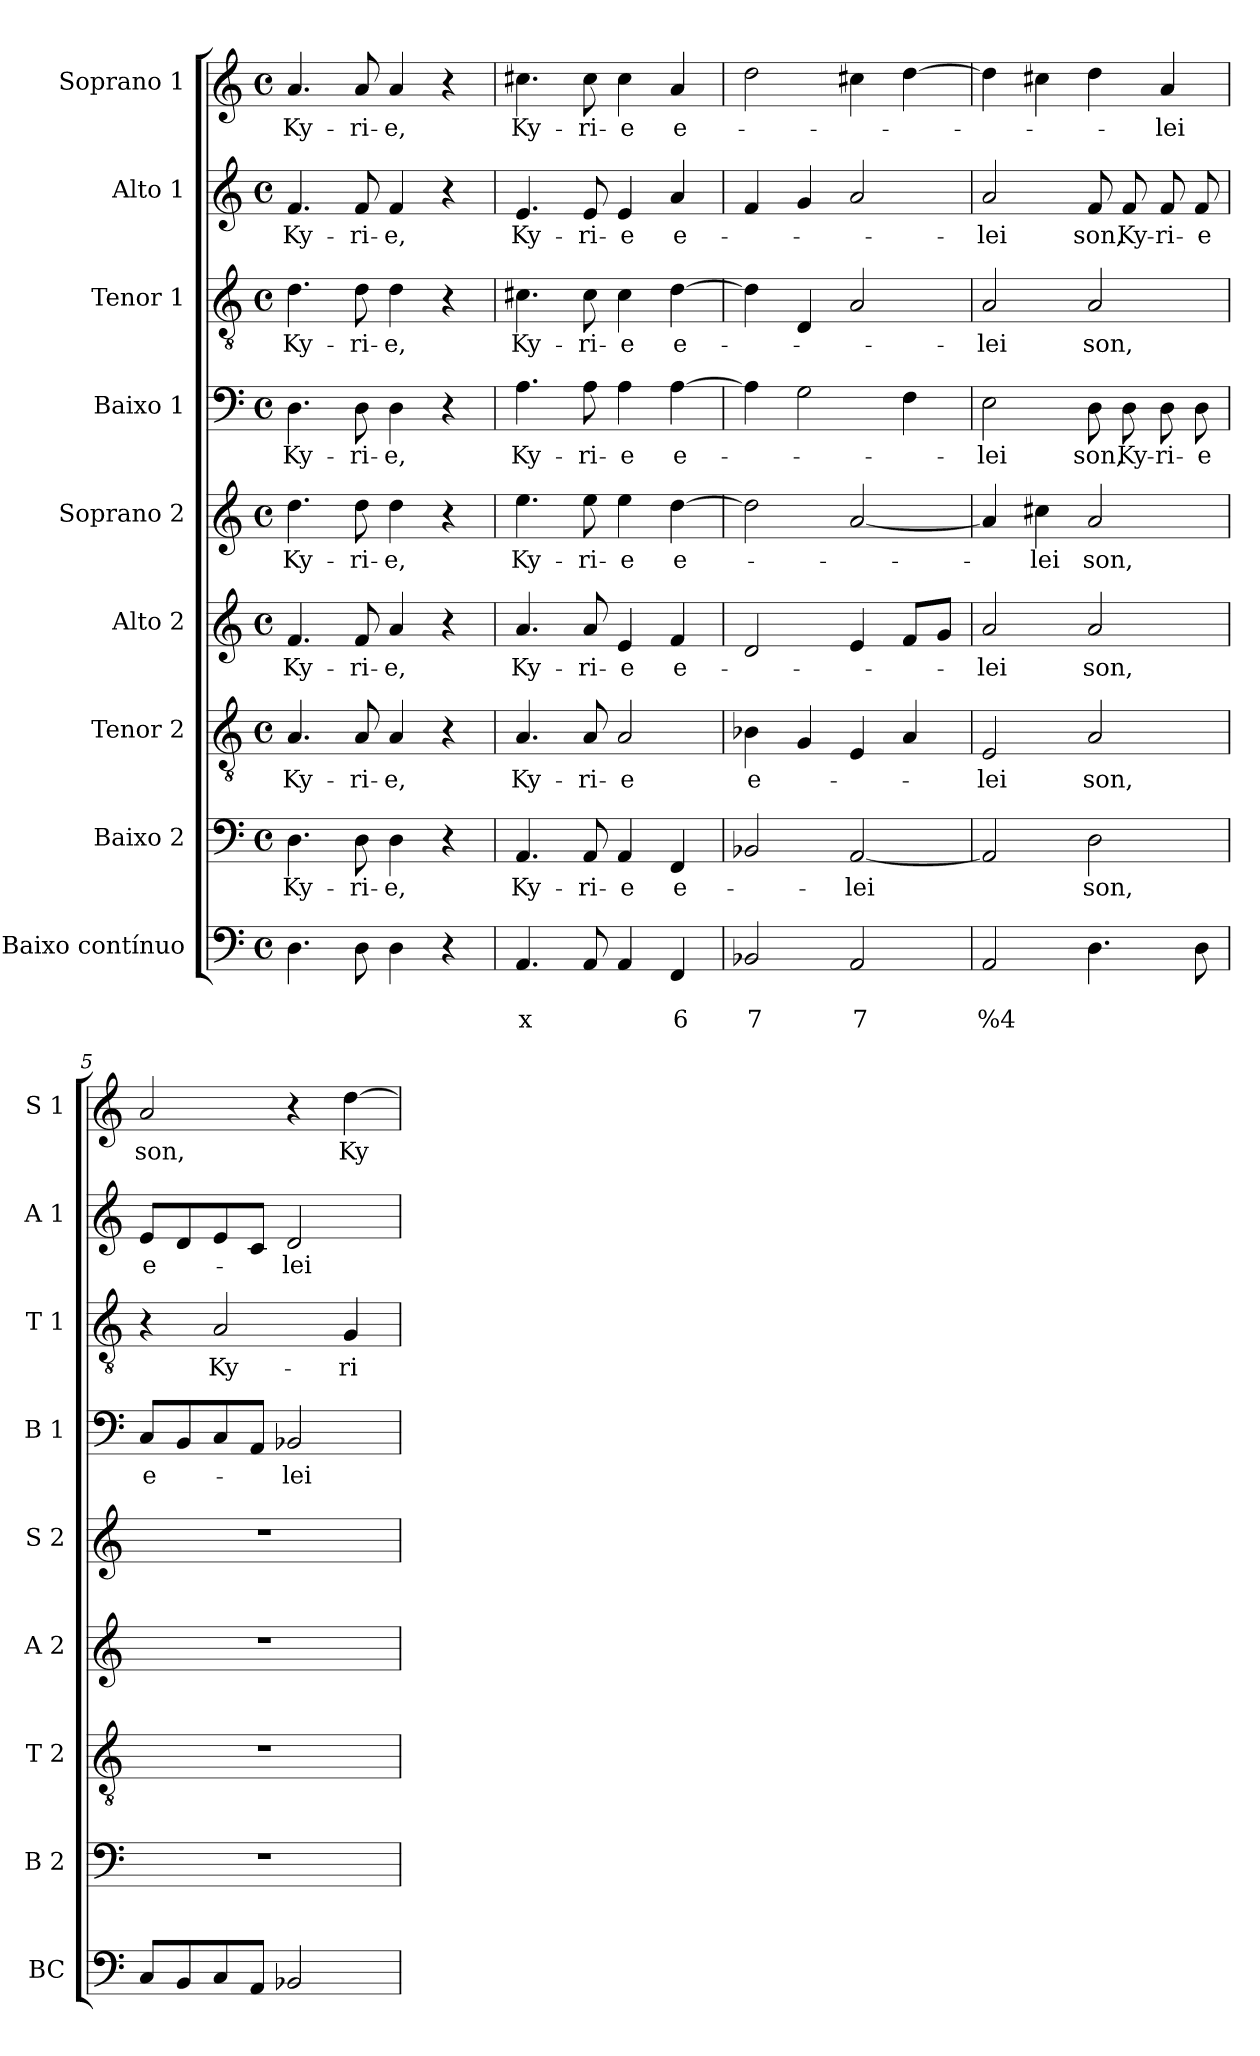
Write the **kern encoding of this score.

**kern	**text	**text	**kern	**text	**kern	**text	**kern	**text	**kern	**text	**kern	**text	**kern	**text	**kern	**text	**kern	**text
*part9	*part9	*part9	*part8	*part8	*part7	*part7	*part6	*part6	*part5	*part5	*part4	*part4	*part3	*part3	*part2	*part2	*part1	*part1
*staff9	*staff9	*staff9	*staff8	*staff8	*staff7	*staff7	*staff6	*staff6	*staff5	*staff5	*staff4	*staff4	*staff3	*staff3	*staff2	*staff2	*staff1	*staff1
*I"Baixo contínuo	*	*	*I"Baixo 2	*	*I"Tenor 2	*	*I"Alto 2	*	*I"Soprano 2	*	*I"Baixo 1	*	*I"Tenor 1	*	*I"Alto 1	*	*I"Soprano 1	*
*I'BC	*	*	*I'B 2	*	*I'T 2	*	*I'A 2	*	*I'S 2	*	*I'B 1	*	*I'T 1	*	*I'A 1	*	*I'S 1	*
*clefF4	*	*	*clefF4	*	*clefGv2	*	*clefG2	*	*clefG2	*	*clefF4	*	*clefGv2	*	*clefG2	*	*clefG2	*
*k[]	*	*	*k[]	*	*k[]	*	*k[]	*	*k[]	*	*k[]	*	*k[]	*	*k[]	*	*k[]	*
*C:	*	*	*C:	*	*C:	*	*C:	*	*C:	*	*C:	*	*C:	*	*C:	*	*C:	*
*M4/4	*	*	*M4/4	*	*M4/4	*	*M4/4	*	*M4/4	*	*M4/4	*	*M4/4	*	*M4/4	*	*M4/4	*
*met(c)	*	*	*met(c)	*	*met(c)	*	*met(c)	*	*met(c)	*	*met(c)	*	*met(c)	*	*met(c)	*	*met(c)	*
=1	=1	=1	=1	=1	=1	=1	=1	=1	=1	=1	=1	=1	=1	=1	=1	=1	=1	=1
!	!	!	!	!LO:LY:b	!	!LO:LY:b	!	!LO:LY:b	!	!LO:LY:b	!	!LO:LY:b	!	!LO:LY:b	!	!LO:LY:b	!	!LO:LY:b
4.D\	.	.	4.D\	Ky-	4.A/	Ky-	4.f/	Ky-	4.dd\	Ky-	4.D\	Ky-	4.d\	Ky-	4.f/	Ky-	4.a/	Ky-
!	!	!	!	!LO:LY:b	!	!LO:LY:b	!	!LO:LY:b	!	!LO:LY:b	!	!LO:LY:b	!	!LO:LY:b	!	!LO:LY:b	!	!LO:LY:b
8D\	.	.	8D\	-ri-	8A/	-ri-	8f/	-ri-	8dd\	-ri-	8D\	-ri-	8d\	-ri-	8f/	-ri-	8a/	-ri-
!	!	!	!	!LO:LY:b	!	!LO:LY:b	!	!LO:LY:b	!	!LO:LY:b	!	!LO:LY:b	!	!LO:LY:b	!	!LO:LY:b	!	!LO:LY:b
4D\	.	.	4D\	-e,	4A/	-e,	4a/	-e,	4dd\	-e,	4D\	-e,	4d\	-e,	4f/	-e,	4a/	-e,
4r	.	.	4r	.	4r	.	4r	.	4r	.	4r	.	4r	.	4r	.	4r	.
=2	=2	=2	=2	=2	=2	=2	=2	=2	=2	=2	=2	=2	=2	=2	=2	=2	=2	=2
!	!	!LO:LY:b	!	!LO:LY:b	!	!LO:LY:b	!	!LO:LY:b	!	!LO:LY:b	!	!LO:LY:b	!	!LO:LY:b	!	!LO:LY:b	!	!LO:LY:b
4.AA/	.	x	4.AA/	Ky-	4.A/	Ky-	4.a/	Ky-	4.ee\	Ky-	4.A\	Ky-	4.c#X\	Ky-	4.e/	Ky-	4.cc#X\	Ky-
!	!	!	!	!LO:LY:b	!	!LO:LY:b	!	!LO:LY:b	!	!LO:LY:b	!	!LO:LY:b	!	!LO:LY:b	!	!LO:LY:b	!	!LO:LY:b
8AA/	.	.	8AA/	-ri-	8A/	-ri-	8a/	-ri-	8ee\	-ri-	8A\	-ri-	8c#\	-ri-	8e/	-ri-	8cc#\	-ri-
!	!	!	!	!LO:LY:b	!	!LO:LY:b	!	!LO:LY:b	!	!LO:LY:b	!	!LO:LY:b	!	!LO:LY:b	!	!LO:LY:b	!	!LO:LY:b
4AA/	.	.	4AA/	-e	2A/	-e	4e/	-e	4ee\	-e	4A\	-e	4c#\	-e	4e/	-e	4cc#\	-e
!	!	!LO:LY:b	!	!LO:LY:b	!	!	!	!LO:LY:b	!	!LO:LY:b	!	!LO:LY:b	!	!LO:LY:b	!	!LO:LY:b	!	!LO:LY:b
4FF/	.	6	4FF/	e-	.	.	4f/	e-	[4dd\	e-	[4A\	e-	[4d\	e-	4a/	e-	4a/	e-
=3	=3	=3	=3	=3	=3	=3	=3	=3	=3	=3	=3	=3	=3	=3	=3	=3	=3	=3
!	!	!LO:LY:b	!	!	!	!LO:LY:b	!	!	!	!	!	!	!	!	!	!	!	!
*^	*	*	*	*	*	*	*	*	*	*	*	*	*	*	*	*	*	*
2BB-X/	4ryy	.	7	2BB-X/	.	4B-X\	e-	2d/	.	2dd\]	.	4A\]	.	4d\]	.	4f/	.	2dd\	.
.	4ryy	.	.	.	.	4G/	.	.	.	.	.	2G\	.	4D/	.	4g/	.	.	.
!	!	!	!LO:LY:b	!	!LO:LY:b	!	!	!	!	!	!	!	!	!	!	!	!	!	!
2AA/	4ryy	.	7	[2AA/	-lei	4E/	.	4e/	.	[2a/	.	.	.	2A/	.	2a/	.	4cc#X\	.
.	4ryy	.	.	.	.	4A/	.	8f/L	.	.	.	4F\	.	.	.	.	.	[4dd\	.
.	.	.	.	.	.	.	.	8g/J	.	.	.	.	.	.	.	.	.	.	.
=4	=4	=4	=4	=4	=4	=4	=4	=4	=4	=4	=4	=4	=4	=4	=4	=4	=4	=4	=4
!	!	!	!LO:LY:b	!	!	!	!LO:LY:b	!	!LO:LY:b	!	!	!	!LO:LY:b	!	!LO:LY:b	!	!LO:LY:b	!	!
2AA/	4ryy	.	%4	2AA/]	.	2E/	-lei	2a/	-lei	4a/]	.	2E\	-lei	2A/	-lei	2a/	-lei	4dd\]	.
!	!	!	!	!	!	!	!	!	!	!	!LO:LY:b	!	!	!	!	!	!	!	!
.	2.ryy	.	.	.	.	.	.	.	.	4cc#X\	-lei	.	.	.	.	.	.	4cc#X\	.
!	!	!	!	!	!LO:LY:b	!	!LO:LY:b	!	!LO:LY:b	!	!LO:LY:b	!	!LO:LY:b	!	!LO:LY:b	!	!LO:LY:b	!	!
4.D\	.	.	.	2D\	son,	2A/	son,	2a/	son,	2a/	son,	8D\	son,	2A/	son,	8f/	son,	4dd\	.
!	!	!	!	!	!	!	!	!	!	!	!	!	!LO:LY:b	!	!	!	!LO:LY:b	!	!
.	.	.	.	.	.	.	.	.	.	.	.	8D\	Ky-	.	.	8f/	Ky-	.	.
!	!	!	!	!	!	!	!	!	!	!	!	!	!LO:LY:b	!	!	!	!LO:LY:b	!	!LO:LY:b
.	.	.	.	.	.	.	.	.	.	.	.	8D\	-ri-	.	.	8f/	-ri-	4a/	-lei
!	!	!	!	!	!	!	!	!	!	!	!	!	!LO:LY:b	!	!	!	!LO:LY:b	!	!
8D\	.	.	.	.	.	.	.	.	.	.	.	8D\	-e	.	.	8f/	-e	.	.
!!LO:PB:g=z
=5	=5	=5	=5	=5	=5	=5	=5	=5	=5	=5	=5	=5	=5	=5	=5	=5	=5	=5	=5
!	!	!	!	!	!	!	!	!	!	!	!	!	!LO:LY:b	!	!	!	!LO:LY:b	!	!LO:LY:b
8C/L	2ryy	.	.	1r	.	1r	.	1r	.	1r	.	8C/L	e-	4r	.	8e/L	e-	2a/	son,
8BB/	.	.	.	.	.	.	.	.	.	.	.	8BB/	.	.	.	8d/	.	.	.
!	!	!	!	!	!	!	!	!	!	!	!	!	!	!	!LO:LY:b	!	!	!	!
8C/	.	.	.	.	.	.	.	.	.	.	.	8C/	.	2A/	Ky-	8e/	.	.	.
8AA/J	.	.	.	.	.	.	.	.	.	.	.	8AA/J	.	.	.	8c/J	.	.	.
!	!	!	!	!	!	!	!	!	!	!	!	!	!LO:LY:b	!	!	!	!LO:LY:b	!	!
2BB-X/	4ryy	.	.	.	.	.	.	.	.	.	.	2BB-X/	-lei	.	.	2d/	-lei	4r	.
!	!	!	!	!	!	!	!	!	!	!	!	!	!	!	!LO:LY:b	!	!	!	!LO:LY:b
.	4ryy	.	.	.	.	.	.	.	.	.	.	.	.	4G/	-ri-	.	.	[4dd\	Ky-
*v	*v	*	*	*	*	*	*	*	*	*	*	*	*	*	*	*	*	*	*
=	=	=	=	=	=	=	=	=	=	=	=	=	=	=	=	=	=	=
*-	*-	*-	*-	*-	*-	*-	*-	*-	*-	*-	*-	*-	*-	*-	*-	*-	*-	*-
